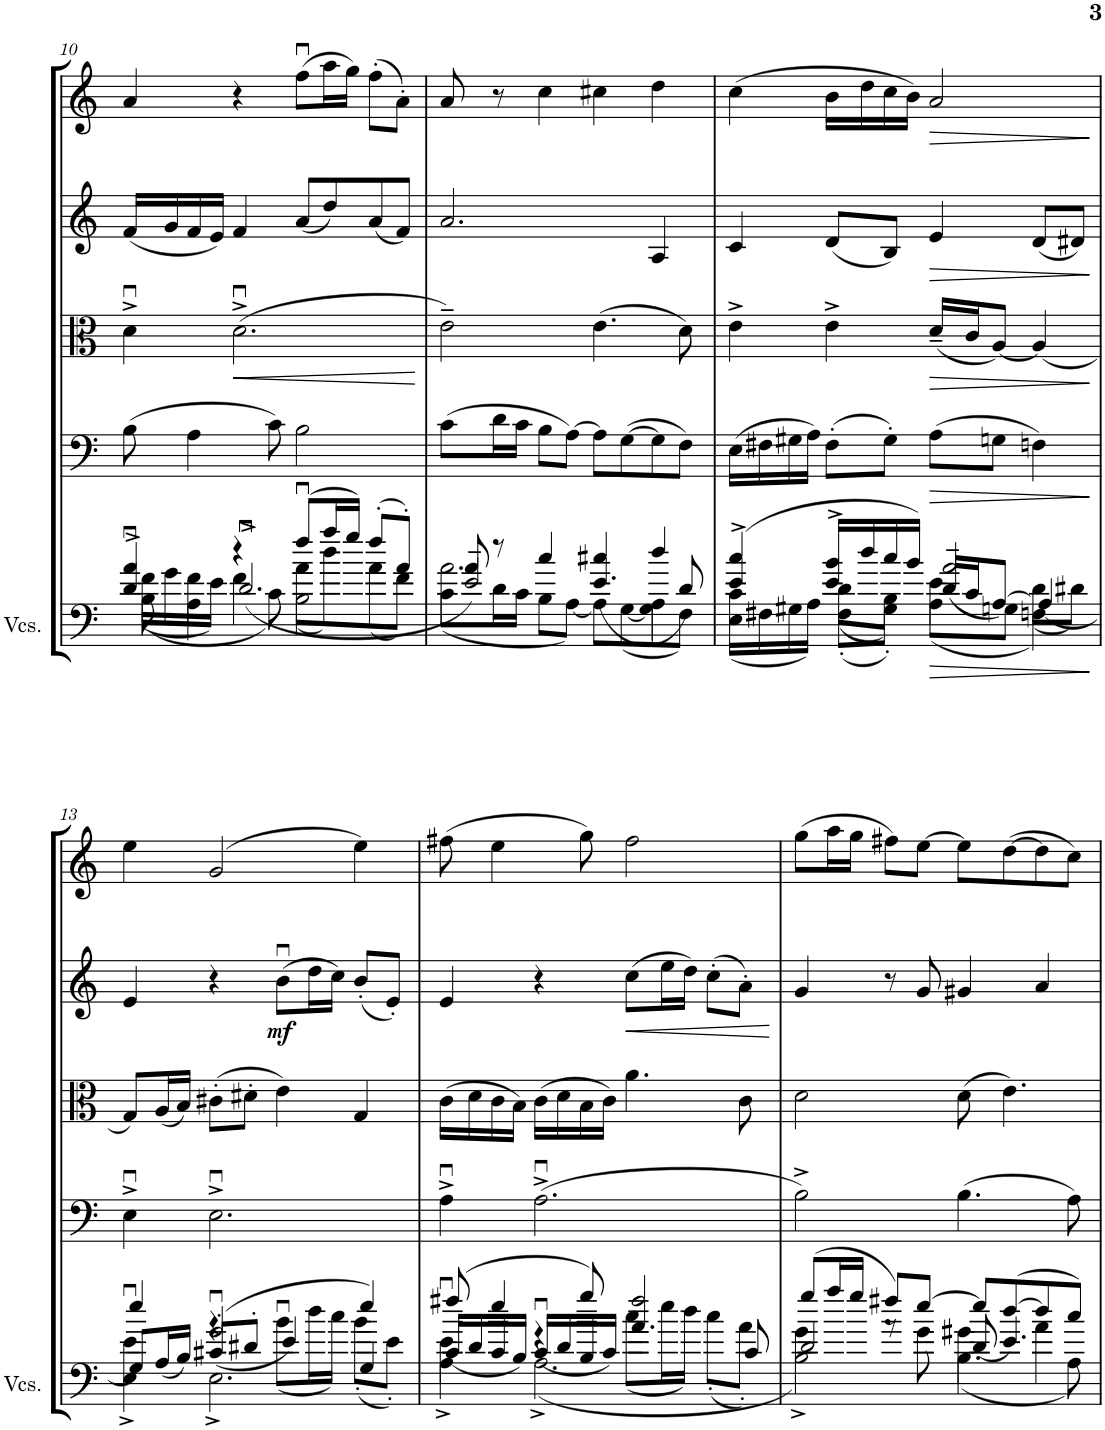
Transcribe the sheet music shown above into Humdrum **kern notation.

**kern	**dynam	**kern	**dynam	**kern	**dynam	**kern	**dynam	**kern	**dynam
*part5	*part5	*part4	*part4	*part3	*part3	*part2	*part2	*part1	*part1
*staff5	*staff5	*staff4	*staff4	*staff3	*staff3	*staff2	*staff2	*staff1	*staff1
*I"Violoncellos	*	*I"Violoncello	*	*I"Viola	*	*I"Violin II	*	*I"Violin I	*
*I'Vcs.	*	*I'Vc	*	*I'Vla	*	*I'Vln	*	*I'Vln	*
!!LO:PB:g=z
*clefF4	*	*clefF4	*	*clefC3	*	*clefG2	*	*clefG2	*
*k[]	*	*k[]	*	*k[]	*	*k[]	*	*k[]	*
*M4/4	*	*M4/4	*	*M4/4	*	*M4/4	*	*M4/4	*
=10	=10	=10	=10	=10	=10	=10	=10	=10	=10
*^	*	*	*	*	*	*	*	*	*
*	*^	*	*	*	*	*	*	*	*	*
*	*	*^	*	*	*	*	*	*	*	*	*
4a/	(16f\LL	4du^/	(8B\	.	(8B\	.	4du^\	.	(16f/LL	.	4a/	.
.	16g\	.	.	.	.	.	.	.	16g/	.	.	.
.	16f\	.	4A\	.	4A\	.	.	.	16f/	.	.	.
.	16e\JJ)	.	.	.	.	.	.	.	16e/JJ)	.	.	.
!	!	!	!	!	!	!	!	!LO:HP:b	!	!	!	!
4r	4f\	(2.du^/	.	.	.	.	(2.du^\	<	4f/	.	4r	.
.	.	.	8c\)	.	8c\)	.	.	.	.	.	.	.
(8ffu/L	(8a\L	.	2B\	.	2B\	.	.	.	(8a/L	.	(8ffu\L	.
16aa/L	8dd\)	.	.	.	.	.	.	.	8dd/)	.	16aa\L	.
16gg/JJ)	.	.	.	.	.	.	.	.	.	.	16gg\JJ)	.
(8ff'/L	(8a\	.	.	.	.	.	.	.	(8a/	.	(8ff'\L	.
8a'/J)	8f\J)	.	.	.	.	.	.	.	8f/J)	.	8a'\J)	.
=11	=11	=11	=11	=11	=11	=11	=11	=11	=11	=11	=11	=11
8a/	2.a\	2e~/)	(8c\L	.	(8c\L	.	2e~\)	.	2.a/	.	8a/	.
8r	.	.	16d\L	.	16d\L	.	.	.	.	.	8r	.
.	.	.	16c\JJ	.	16c\JJ	.	.	.	.	.	.	.
4cc/	.	.	8B\L	.	8B\L	.	.	.	.	.	4cc\	.
.	.	.	[8A\J)	.	[8A\J)	.	.	.	.	.	.	.
4cc#X/	.	(4.e/	8A\L]	.	8A\L]	.	(4.e\	.	.	.	4cc#X\	.
.	.	.	([8G\	.	([8G\	.	.	.	.	.	.	.
4dd/	4A\	.	8G\]	.	8G\]	.	.	.	4A/	.	4dd\	.
.	.	8d/)	8F\J)	.	8F\J)	.	8d\)	.	.	.	.	.
=12	=12	=12	=12	=12	=12	=12	=12	=12	=12	=12	=12	=12
(4cc/	4c\	4e^/	(16E\LL	.	(16E\LL	.	4e^\	.	4c/	.	(4cc\	.
.	.	.	16F#X\	.	16F#X\	.	.	.	.	.	.	.
.	.	.	16G#X\	.	16G#X\	.	.	.	.	.	.	.
.	.	.	16A\JJ)	.	16A\JJ)	.	.	.	.	.	.	.
16b/LL	(8d\L	4e^/	(8F#'\L	.	(8F#'\L	.	4e^\	.	(8d/L	.	16b\LL	.
16dd/	.	.	.	.	.	.	.	.	.	.	16dd\	.
16cc/	8B\J)	.	8G#'\J)	.	8G#'\J)	.	.	.	8B/J)	.	16cc\	.
16b/JJ)	.	.	.	.	.	.	.	.	.	.	16b\JJ)	.
!	!	!	!	!LO:HP:b	!	!LO:HP:b	!	!	!	!LO:HP:b	!	!LO:HP:b
2a/	4e\	(16d~/LL	(8A\L	>	(8A\L	>	(16d~/LL	.	4e/	>	2a/	>
.	.	16c/J	.	.	.	.	16c/J	.	.	.	.	.
.	.	[8A/J)	8Gn\J	.	8Gn\J	.	[8A/J)	.	.	.	.	.
.	(8d\L	(4A/]	4Fn\)	.	4Fn\)	.	(4A/]	.	(8d/L	.	.	.
.	8d#X\J)	.	.	.	.	.	.	.	8d#X/J)	.	.	.
*v	*v	*v	*v	*	*	*	*	*	*	*	*	*
.	]	.	]	.	[	.	]	.	]
!!LO:LB:g=z
=13	=13	=13	=13	=13	=13	=13	=13	=13	=13
*^	*	*	*	*	*	*	*	*	*
*	*^	*	*	*	*	*	*	*	*	*
*	*	*^	*	*	*	*	*	*	*	*	*
4ee/	4e\	8G/L)	4Eu^\	.	4Eu^\	.	8G/L)	.	4e/	.	4ee\	.
.	.	(16A/L	.	.	.	.	(16A/L	.	.	.	.	.
.	.	16B/JJ)	.	.	.	.	16B/JJ)	.	.	.	.	.
(2g/	4r	(8c#X'/L	2.Eu^\	.	2.Eu^\	.	(8c#X'\L	.	4r	.	(2g/	.
.	.	8d#X'/J	.	.	.	.	8d#X'\J	.	.	.	.	.
!	!	!	!	!	!	!	!	!	!	!LO:DY:b	!	!
.	(8bu\L	4e/)	.	.	.	.	4e\)	.	(8bu\L	mf	.	.
.	16dd\L	.	.	.	.	.	.	.	16dd\L	.	.	.
.	16cc\JJ)	.	.	.	.	.	.	.	16cc\JJ)	.	.	.
4ee/)	(8b'\L	4G/	.	.	.	.	4G/	.	(8b'/L	.	4ee\)	.
.	8e'\J)	.	.	.	.	.	.	.	8e'/J)	.	.	.
=14	=14	=14	=14	=14	=14	=14	=14	=14	=14	=14	=14	=14
(8ff#X/	4e\	(16c/LL	4Au^\	.	4Au^\	.	(16c\LL	.	4e/	.	(8ff#X\	.
.	.	16d/	.	.	.	.	16d\	.	.	.	.	.
4ee/	.	16c/	.	.	.	.	16c\	.	.	.	4ee\	.
.	.	16B/JJ)	.	.	.	.	16B\JJ)	.	.	.	.	.
.	4r	(16c/LL	(2.Au^\	.	(2.Au^\	.	(16c\LL	.	4r	.	.	.
.	.	16d/	.	.	.	.	16d\	.	.	.	.	.
8gg/)	.	16B/	.	.	.	.	16B\	.	.	.	8gg\)	.
.	.	16c/JJ)	.	.	.	.	16c\JJ)	.	.	.	.	.
!	!	!	!	!	!	!	!	!	!	!LO:HP:b	!	!
2ff#/	(8cc\L	4.a/	.	.	.	.	4.a\	.	(8cc\L	<	2ff#\	.
.	16ee\L	.	.	.	.	.	.	.	16ee\L	.	.	.
.	16dd\JJ)	.	.	.	.	.	.	.	16dd\JJ)	.	.	.
.	(8cc'\L	.	.	.	.	.	.	.	(8cc'\L	.	.	.
.	8a'\J)	8c/	.	.	.	.	8c\	.	8a'\J)	.	.	.
*v	*v	*v	*v	*	*	*	*	*	*	*	*	*
.	.	.	.	.	.	.	[	.	.
=15	=15	=15	=15	=15	=15	=15	=15	=15	=15
*^	*	*	*	*	*	*	*	*	*
*	*^	*	*	*	*	*	*	*	*	*
*	*	*^	*	*	*	*	*	*	*	*	*
(8gg/L	4g\	2d/	2B^\)	.	2B^\)	.	2d\	.	4g/	.	(8gg\L	.
16aa/L	.	.	.	.	.	.	.	.	.	.	16aa\L	.
16gg/JJ	.	.	.	.	.	.	.	.	.	.	16gg\JJ	.
8ff#X/L)	8r	.	.	.	.	.	.	.	8r	.	8ff#X\L)	.
[8ee/J	8g\	.	.	.	.	.	.	.	8g/	.	[8ee\J	.
8ee/L]	4g#X\	(8d/	(4.B\	.	(4.B\	.	(8d\	.	4g#X/	.	8ee\L]	.
([8dd/	.	4.e/)	.	.	.	.	4.e\)	.	.	.	([8dd\	.
8dd/]	4a\	.	.	.	.	.	.	.	4a/	.	8dd\]	.
8cc/J)	.	.	8A\)	.	8A\)	.	.	.	.	.	8cc\J)	.
*v	*v	*v	*v	*	*	*	*	*	*	*	*	*
=	=	=	=	=	=	=	=	=	=
*-	*-	*-	*-	*-	*-	*-	*-	*-	*-
